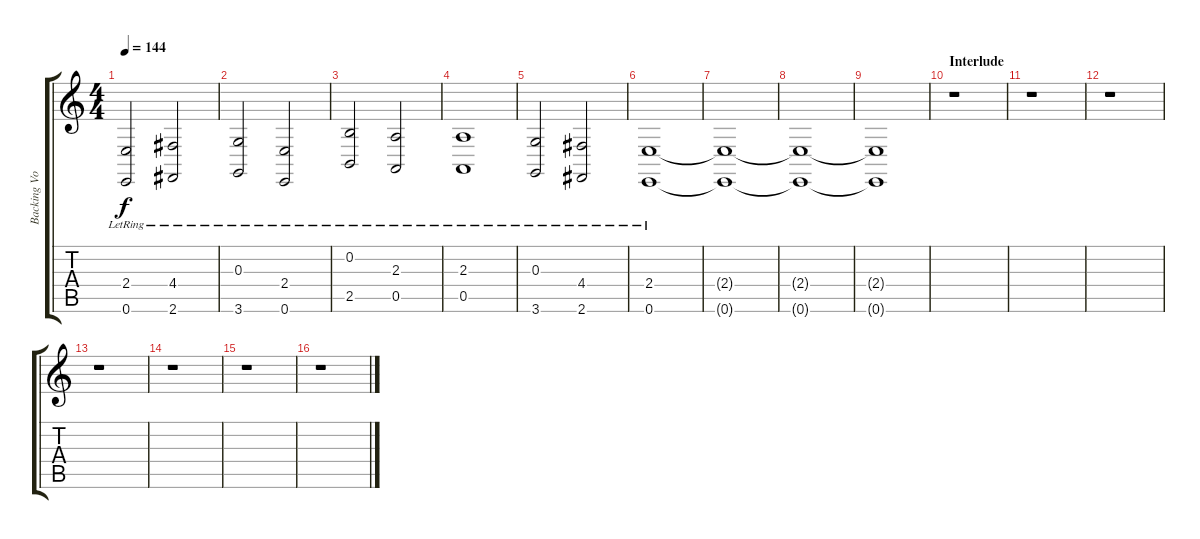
\track ("Backing Vocals" "Backing Vo") {instrument choiraahs}
\staff {score tabs}
\tuning (E4 B3 G3 D3 A2 E2) {hide}
\ts (4 4)
\tempo 144
\clef g2
\ks c
(2.4{lr} 0.6{lr}).2{dy f} (4.4{lr} 2.6{lr}).2 |
(0.3{lr} 3.6{lr}).2 (2.4{lr} 0.6{lr}).2 |
(0.2{lr} 2.5{lr}).2 (2.3{lr} 0.5{lr}).2 |
(2.3{lr} 0.5{lr}).1 |
(0.3{lr} 3.6{lr}).2 (4.4{lr} 2.6{lr}).2 |
(2.4{lr} 0.6{lr}).1 |
(2.4{t} 0.6{t}).1 |
(2.4{t} 0.6{t}).1 |
(2.4{t} 0.6{t}).1 |
\section ("" "Interlude")
r.1 |
r.1 |
r.1 |
r.1 |
r.1 |
r.1 |
r.1
